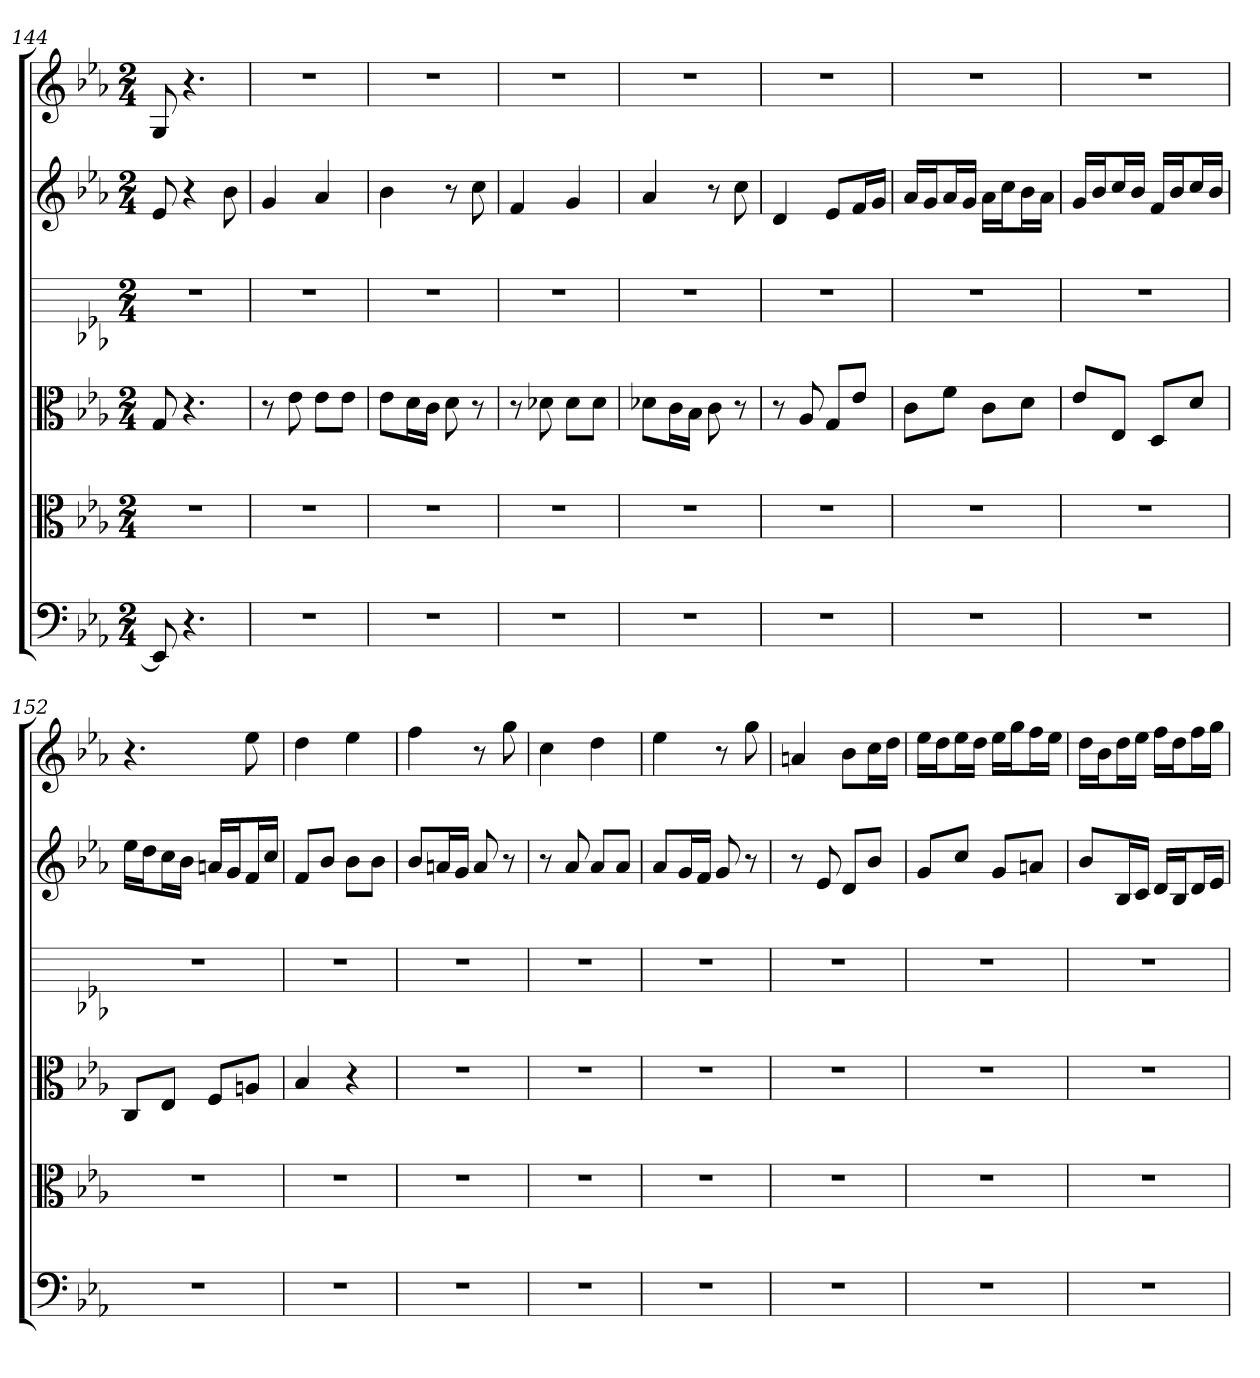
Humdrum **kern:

**kern	**kern	**kern	**kern	**kern	**kern
*part6	*part5	*part4	*part3	*part2	*part1
*staff6	*staff5	*staff4	*staff3	*staff2	*staff1
*clefF4	*clefC3	*clefC3	*	*	*
*k[b-e-a-]	*k[b-e-a-]	*k[b-e-a-]	*k[b-e-a-]	*k[b-e-a-]	*k[b-e-a-]
*E-:	*E-:	*E-:	*E-:	*E-:	*E-:
*M2/4	*M2/4	*M2/4	*M2/4	*M2/4	*M2/4
=144	=144	=144	=144	=144	=144
8EE-]	2r	8G	2r	8e-	8G
4.r	.	4.r	.	4r	4.r
.	.	.	.	8b-	.
=145	=145	=145	=145	=145	=145
2r	2r	8r	2r	4g	2r
.	.	8e-	.	.	.
.	.	8e-\L	.	4a-	.
.	.	8e-\J	.	.	.
=146	=146	=146	=146	=146	=146
2r	2r	8e-\L	2r	4b-	2r
.	.	16d\L	.	.	.
.	.	16c\JJ	.	.	.
.	.	8d	.	8r	.
.	.	8r	.	8cc	.
=147	=147	=147	=147	=147	=147
2r	2r	8r	2r	4f	2r
.	.	8d-X	.	.	.
.	.	8d-\L	.	4g	.
.	.	8d-\J	.	.	.
=148	=148	=148	=148	=148	=148
2r	2r	8d-X\L	2r	4a-	2r
.	.	16c\L	.	.	.
.	.	16B-\JJ	.	.	.
.	.	8c	.	8r	.
.	.	8r	.	8cc	.
=149	=149	=149	=149	=149	=149
2r	2r	8r	2r	4d	2r
.	.	8A-	.	.	.
.	.	8G/L	.	8e-L	.
.	.	8e-/J	.	16fL	.
.	.	.	.	16gJJ	.
=150	=150	=150	=150	=150	=150
2r	2r	8c\L	2r	16a-LL	2r
.	.	.	.	16gJ	.
.	.	8f\J	.	16a-L	.
.	.	.	.	16gJJ	.
.	.	8c\L	.	16a-LL	.
.	.	.	.	16ccJ	.
.	.	8d\J	.	16b-L	.
.	.	.	.	16a-JJ	.
=151	=151	=151	=151	=151	=151
2r	2r	8e-/L	2r	16gLL	2r
.	.	.	.	16b-J	.
.	.	8E-/J	.	16ccL	.
.	.	.	.	16b-JJ	.
.	.	8D/L	.	16fLL	.
.	.	.	.	16b-J	.
.	.	8d/J	.	16ccL	.
.	.	.	.	16b-JJ	.
=152	=152	=152	=152	=152	=152
2r	2r	8C/L	2r	16ee-LL	4.r
.	.	.	.	16ddJ	.
.	.	8E-/J	.	16ccL	.
.	.	.	.	16b-JJ	.
.	.	8F/L	.	16anLL	.
.	.	.	.	16gJ	.
.	.	8An/J	.	16fL	8ee-
.	.	.	.	16ccJJ	.
=153	=153	=153	=153	=153	=153
2r	2r	4B-	2r	8fL	4dd
.	.	.	.	8b-J	.
.	.	4r	.	8b-L	4ee-
.	.	.	.	8b-J	.
=154	=154	=154	=154	=154	=154
2r	2r	2r	2r	8b-L	4ff
.	.	.	.	16anL	.
.	.	.	.	16gJJ	.
.	.	.	.	8a	8r
.	.	.	.	8r	8gg
=155	=155	=155	=155	=155	=155
2r	2r	2r	2r	8r	4cc
.	.	.	.	8a-	.
.	.	.	.	8a-L	4dd
.	.	.	.	8a-J	.
=156	=156	=156	=156	=156	=156
2r	2r	2r	2r	8a-L	4ee-
.	.	.	.	16gL	.
.	.	.	.	16fJJ	.
.	.	.	.	8g	8r
.	.	.	.	8r	8gg
=157	=157	=157	=157	=157	=157
2r	2r	2r	2r	8r	4an
.	.	.	.	8e-	.
.	.	.	.	8dL	8b-L
.	.	.	.	8b-J	16ccL
.	.	.	.	.	16ddJJ
=158	=158	=158	=158	=158	=158
2r	2r	2r	2r	8gL	16ee-LL
.	.	.	.	.	16ddJ
.	.	.	.	8ccJ	16ee-L
.	.	.	.	.	16ddJJ
.	.	.	.	8gL	16ee-LL
.	.	.	.	.	16ggJ
.	.	.	.	8anJ	16ffL
.	.	.	.	.	16ee-JJ
=159	=159	=159	=159	=159	=159
2r	2r	2r	2r	8b-L	16ddLL
.	.	.	.	.	16b-J
.	.	.	.	16B-L	16ddL
.	.	.	.	16cJJ	16ee-JJ
.	.	.	.	16dLL	16ffLL
.	.	.	.	16B-J	16ddJ
.	.	.	.	16dL	16ffL
.	.	.	.	16e-JJ	16ggJJ
=	=	=	=	=	=
*-	*-	*-	*-	*-	*-
